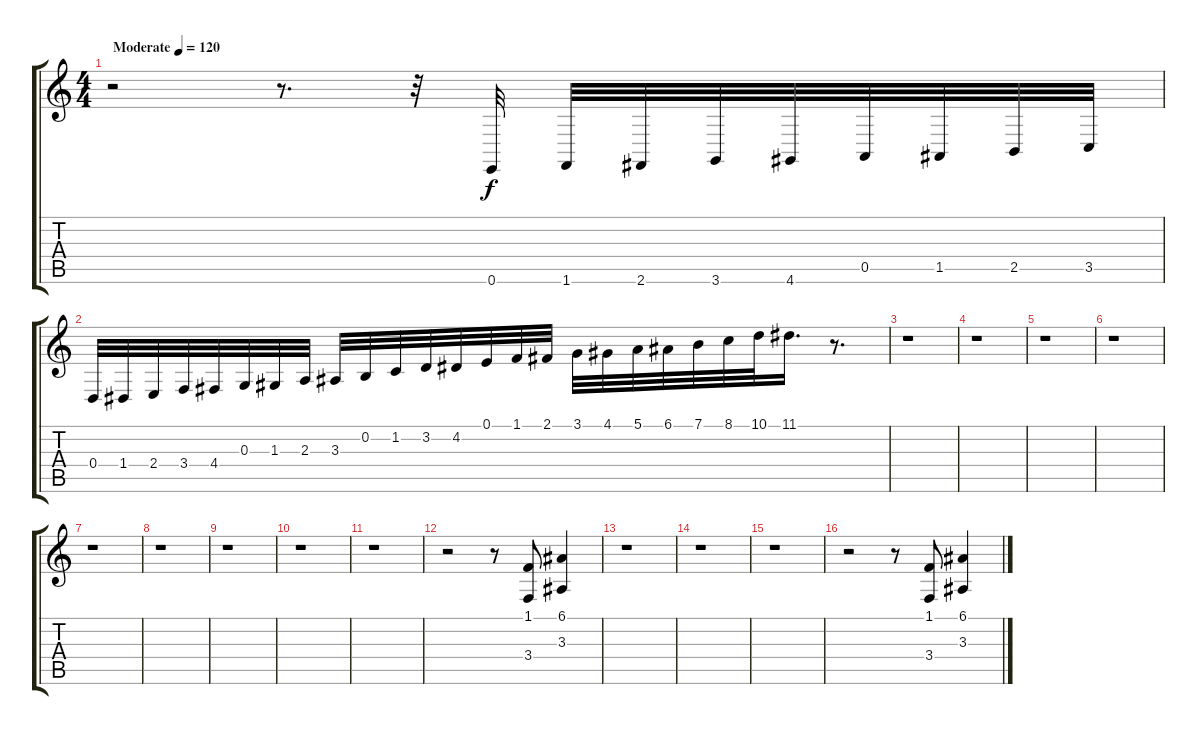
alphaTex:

\track "" {instrument lead2sawtooth}
\staff {score tabs}
\tuning (E4 B3 G3 D3 A2 E2) {hide}
\ts (4 4)
\tempo (120 "Moderate")
\tempo 126
\tempo (120 "Moderate")
\clef g2
\ks c
r.2{dy f instrument lead2sawtooth} r.8{d} r.32 0.6.32 1.6.32 2.6.32 3.6.32 4.6.32 0.5.32 1.5.32 2.5.32 3.5.32 |
0.4.32 1.4.32 2.4.32 3.4.32 4.4.32 0.3.32 1.3.32 2.3.32 3.3.32 0.2.32 1.2.32 3.2.32 4.2.32 0.1.32 1.1.32 2.1.32 3.1.32 4.1.32 5.1.32 6.1.32 7.1.32 8.1.32 10.1.32 11.1.16{d} r.8{d} |
r.1 |
r.1 |
r.1 |
r.1 |
r.1 |
r.1 |
r.1 |
r.1 |
r.1 |
r.2 r.8 (1.1 3.4).8{instrument orchestrahit} (6.1 3.3).4 |
r.1 |
r.1 |
r.1 |
r.2 r.8 (1.1 3.4).8 (6.1 3.3).4
